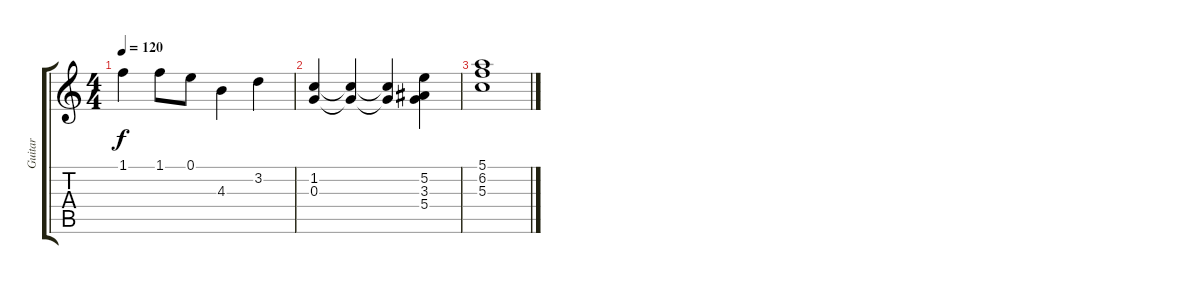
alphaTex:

\track ("Guitar" "Guitar") {instrument acousticguitarnylon}
\staff {score tabs}
\tuning (E4 B3 G3 D3 A2 E2) {hide}
\ts (4 4)
\tempo 120
\clef g2
\ks c
1.1.4{dy f} 1.1.8 0.1.8 4.3.4 3.2.4 |
(1.2 0.3).4 (1.2{t} 0.3{t}).4 (1.2{t} 0.3{t}).4 (5.2 3.3 5.4).4 |
(5.1 6.2 5.3).1
